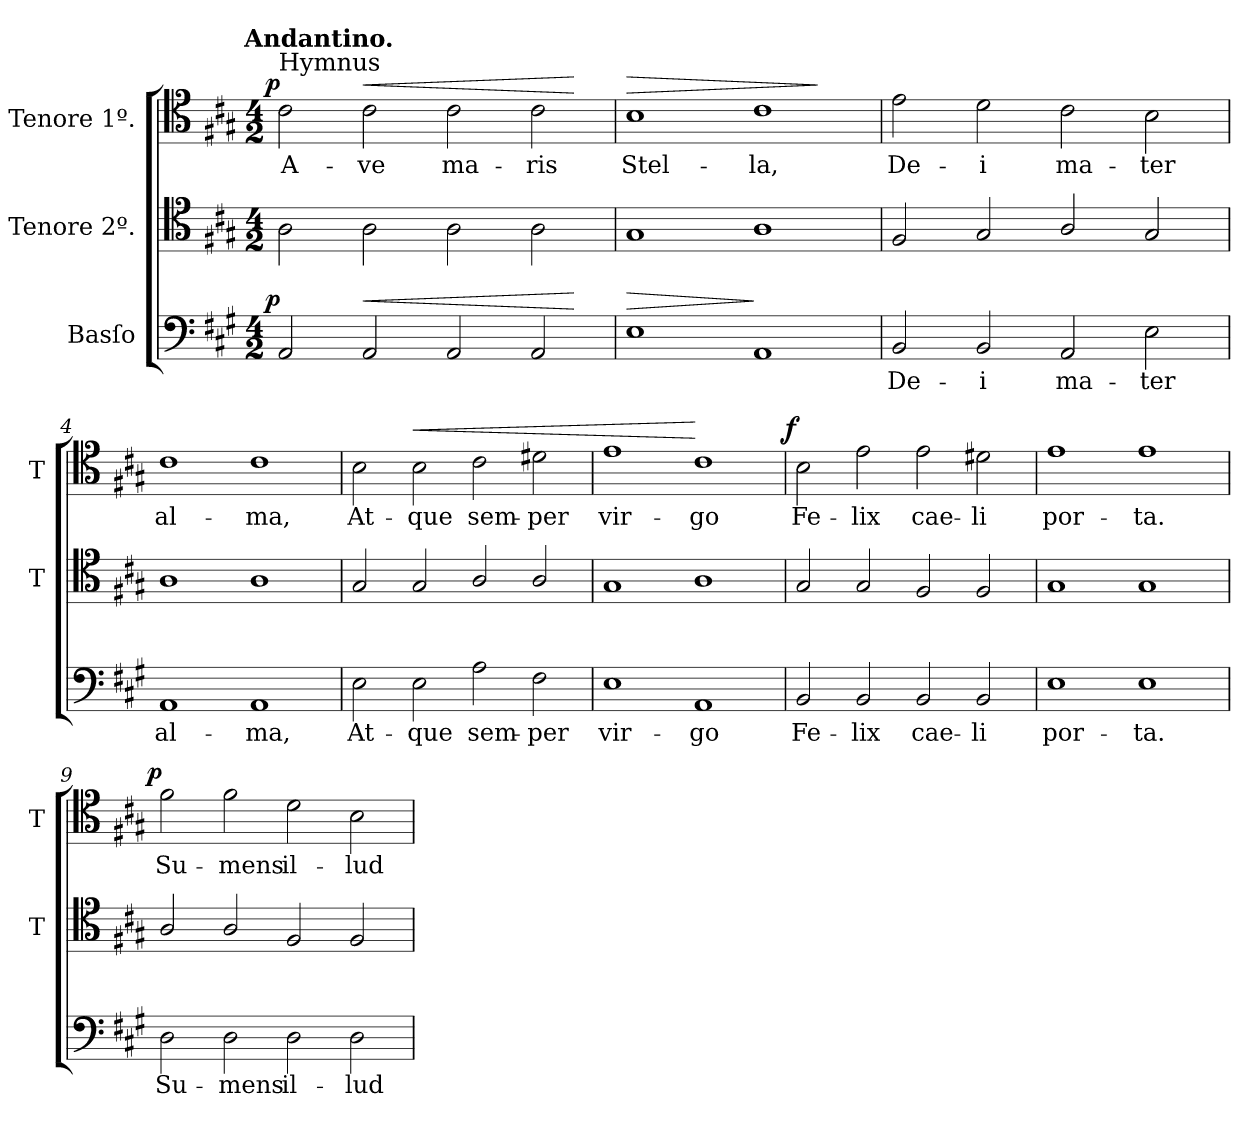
**kern	**text	**dynam	**kern	**kern	**text	**dynam
*part3	*part3	*part3	*part2	*part1	*part1	*part1
*staff3	*staff3	*staff3	*staff2	*staff1	*staff1	*staff1
*I"Basſo	*	*	*I"Tenore 2º.	*I"Tenore 1º.	*	*
*	*	*	*I'T	*I'T	*	*
*clefF4	*	*	*clefC4	*clefC4	*	*
*k[f#c#g#]	*	*	*k[f#c#g#]	*k[f#c#g#]	*	*
*A:	*	*	*A:	*A:	*	*
!!LO:TX:omd:t=Andantino.
*M4/2	*	*	*M4/2	*M4/2	*	*
=1	=1	=1	=1	=1	=1	=1
!	!	!	!	!LO:TX:a:t=Hymnus	!	!
!	!	!LO:DY:a:rj	!	!	!	!LO:DY:a:rj
2AA/	.	p	2A\	2c#\	A-	p
!	!	!LO:HP:a	!	!	!	!LO:HP:a
2AA/	.	<	2A\	2c#\	-ve	<
2AA/	.	.	2A\	2c#\	ma-	.
2AA/	.	.	2A\	2c#\	-ris	.
.	.	[	.	.	.	[
=2	=2	=2	=2	=2	=2	=2
!	!	!LO:HP:a	!	!	!	!LO:HP:a
1E	.	>	1G#	1B	Stel-	>
1AA	.	]	1A	1c#	-la,	.
.	.	.	.	.	.	]
=3	=3	=3	=3	=3	=3	=3
2BB/	De-	.	2F#/	2e\	De-	.
2BB/	-i	.	2G#/	2d\	-i	.
2AA/	ma-	.	2A/	2c#\	ma-	.
2E\	-ter	.	2G#/	2B\	-ter	.
=4	=4	=4	=4	=4	=4	=4
1AA	al-	.	1A	1c#	al-	.
1AA	-ma,	.	1A	1c#	-ma,	.
=5	=5	=5	=5	=5	=5	=5
2E\	At-	.	2G#/	2B\	At-	.
!	!	!	!	!	!	!LO:HP:a
2E\	-que	.	2G#/	2B\	-que	<
2A\	sem-	.	2A/	2c#\	sem-	.
2F#\	-per	.	2A/	2d#X\	-per	.
=6	=6	=6	=6	=6	=6	=6
1E	vir-	.	1G#	1e	vir-	.
1AA	-go	.	1A	1c#	-go	[
=7	=7	=7	=7	=7	=7	=7
!	!	!	!	!	!	!LO:DY:a:rj
2BB/	Fe-	.	2G#/	2B\	Fe-	f
2BB/	-lix	.	2G#/	2e\	-lix	.
2BB/	cae-	.	2F#/	2e\	cae-	.
2BB/	-li	.	2F#/	2d#X\	-li	.
=8	=8	=8	=8	=8	=8	=8
1E	por-	.	1G#	1e	por-	.
1E	-ta.	.	1G#	1e	-ta.	.
=9	=9	=9	=9	=9	=9	=9
!	!	!	!	!	!	!LO:DY:a:rj
2D\	Su-	.	2A/	2f#\	Su-	p
2D\	-mens	.	2A/	2f#\	-mens	.
2D\	il-	.	2F#/	2d\	il-	.
2D\	-lud	.	2F#/	2B\	-lud	.
=	=	=	=	=	=	=
*-	*-	*-	*-	*-	*-	*-
